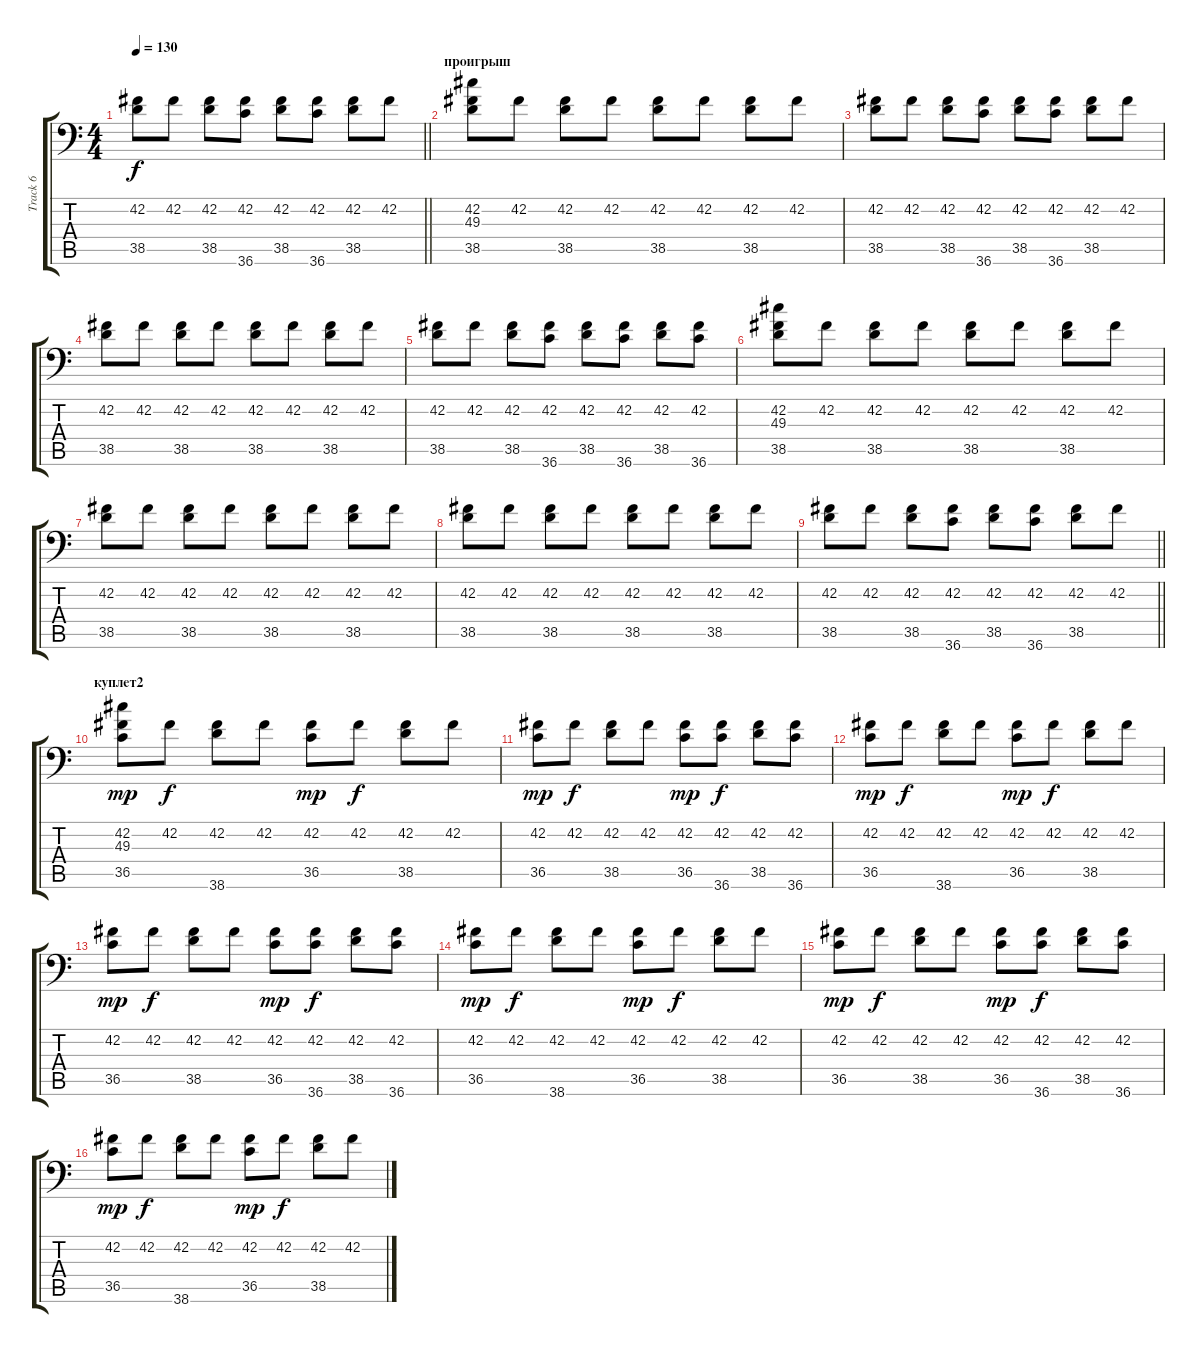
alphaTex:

\track ("Track 6" "Track 6") {instrument acousticgrandpiano}
\staff {score tabs}
\tuning (C-1 C-1 C-1 C-1 C-1 C-1) {hide}
\ts (4 4)
\tempo 130
\clef f4
\barLineRight lightlight
\ks c
(42.2 38.5).8{dy f} 42.2.8 (42.2 38.5).8 (42.2 36.6).8 (42.2 38.5).8 (42.2 36.6).8 (42.2 38.5).8 42.2.8 |
\section ("" "проигрыш")
(42.2 49.3 38.5).8 42.2.8 (42.2 38.5).8 42.2.8 (42.2 38.5).8 42.2.8 (42.2 38.5).8 42.2.8 |
(42.2 38.5).8 42.2.8 (42.2 38.5).8 (42.2 36.6).8 (42.2 38.5).8 (42.2 36.6).8 (42.2 38.5).8 42.2.8 |
(42.2 38.5).8 42.2.8 (42.2 38.5).8 42.2.8 (42.2 38.5).8 42.2.8 (42.2 38.5).8 42.2.8 |
(42.2 38.5).8 42.2.8 (42.2 38.5).8 (42.2 36.6).8 (42.2 38.5).8 (42.2 36.6).8 (42.2 38.5).8 (42.2 36.6).8 |
(42.2 49.3 38.5).8 42.2.8 (42.2 38.5).8 42.2.8 (42.2 38.5).8 42.2.8 (42.2 38.5).8 42.2.8 |
(42.2 38.5).8 42.2.8 (42.2 38.5).8 42.2.8 (42.2 38.5).8 42.2.8 (42.2 38.5).8 42.2.8 |
(42.2 38.5).8 42.2.8 (42.2 38.5).8 42.2.8 (42.2 38.5).8 42.2.8 (42.2 38.5).8 42.2.8 |
\barLineRight lightlight
(42.2 38.5).8 42.2.8 (42.2 38.5).8 (42.2 36.6).8 (42.2 38.5).8 (42.2 36.6).8 (42.2 38.5).8 42.2.8 |
\section ("" "куплет2")
(42.2 49.3 36.5).8{dy mp} 42.2.8{dy f} (42.2 38.6).8 42.2.8 (42.2 36.5).8{dy mp} 42.2.8{dy f} (42.2 38.5).8 42.2.8 |
(42.2 36.5).8{dy mp} 42.2.8{dy f} (42.2 38.5).8 42.2.8 (42.2 36.5).8{dy mp} (42.2 36.6).8{dy f} (42.2 38.5).8 (42.2 36.6).8 |
(42.2 36.5).8{dy mp} 42.2.8{dy f} (42.2 38.6).8 42.2.8 (42.2 36.5).8{dy mp} 42.2.8{dy f} (42.2 38.5).8 42.2.8 |
(42.2 36.5).8{dy mp} 42.2.8{dy f} (42.2 38.5).8 42.2.8 (42.2 36.5).8{dy mp} (42.2 36.6).8{dy f} (42.2 38.5).8 (42.2 36.6).8 |
(42.2 36.5).8{dy mp} 42.2.8{dy f} (42.2 38.6).8 42.2.8 (42.2 36.5).8{dy mp} 42.2.8{dy f} (42.2 38.5).8 42.2.8 |
(42.2 36.5).8{dy mp} 42.2.8{dy f} (42.2 38.5).8 42.2.8 (42.2 36.5).8{dy mp} (42.2 36.6).8{dy f} (42.2 38.5).8 (42.2 36.6).8 |
(42.2 36.5).8{dy mp} 42.2.8{dy f} (42.2 38.6).8 42.2.8 (42.2 36.5).8{dy mp} 42.2.8{dy f} (42.2 38.5).8 42.2.8
